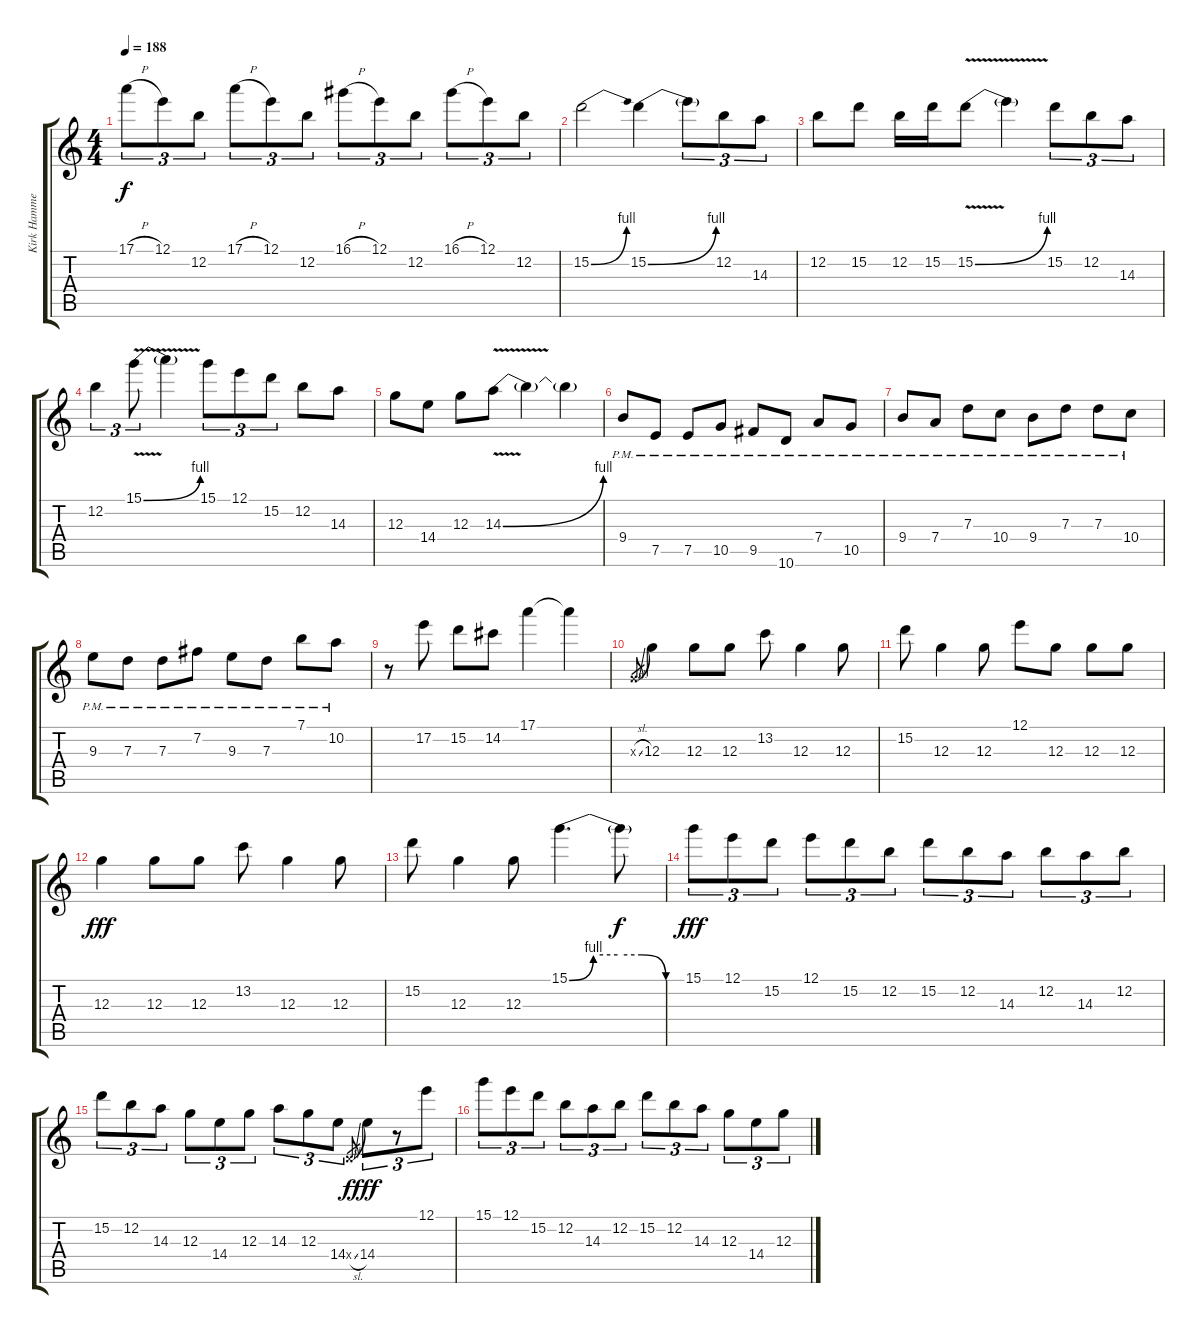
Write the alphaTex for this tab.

\track ("Kirk Hammett Lead" "Kirk Hamme") {instrument overdrivenguitar}
\staff {score tabs}
\tuning (E4 B3 G3 D3 A2 E2) {hide}
\ts (4 4)
\tempo 188
\clef g2
\ks c
17.1{h}.8{tu (3 2) dy f} 12.1.8{tu (3 2)} 12.2.8{tu (3 2)} 17.1{h}.8{tu (3 2)} 12.1.8{tu (3 2)} 12.2.8{tu (3 2)} 16.1{h}.8{tu (3 2)} 12.1.8{tu (3 2)} 12.2.8{tu (3 2)} 16.1{h}.8{tu (3 2)} 12.1.8{tu (3 2)} 12.2.8{tu (3 2)} |
15.2{be (bend 0 0 60 4)}.2 15.2{be (bend 0 0 60 4)}.4 15.2{t}.8{tu (3 2)} 12.2.8{tu (3 2)} 14.3.8{tu (3 2)} |
12.2.8 15.2.8 12.2.16 15.2.16 15.2{be (bend 0 0 60 4) v}.8 15.2{t}.4 15.2.8{tu (3 2)} 12.2.8{tu (3 2)} 14.3.8{tu (3 2)} |
12.2.4{tu (3 2)} 15.1{be (bend 0 0 60 4) v}.8{tu (3 2)} 15.1{t}.4 15.1.8{tu (3 2)} 12.1.8{tu (3 2)} 15.2.8{tu (3 2)} 12.2.8 14.3.8 |
12.3.8 14.4.8 12.3.8 14.3{be (bend 0 0 60 4) v}.8 14.3{t}.4 14.3{t}.4 |
9.4{pm}.8 7.5{pm}.8 7.5{pm}.8 10.5{pm}.8 9.5{pm}.8 10.6{pm}.8 7.4{pm}.8 10.5{pm}.8 |
9.4{pm}.8 7.4{pm}.8 7.3{pm}.8 10.4{pm}.8 9.4{pm}.8 7.3{pm}.8 7.3{pm}.8 10.4{pm}.8 |
9.3{pm}.8 7.3{pm}.8 7.3{pm}.8 7.2{pm}.8 9.3{pm}.8 7.3{pm}.8 7.1{pm}.8 10.2{pm}.8 |
r.8 17.2.8 15.2.8 14.2.8 17.1.4 17.1{t}.4 |
0.3{sl x}.8{gr} 12.3.4 12.3.8 12.3.8 13.2.8 12.3.4 12.3.8 |
15.2.8 12.3.4 12.3.8 12.1.8 12.3.8 12.3.8 12.3.8 |
12.3.4{dy fff} 12.3.8 12.3.8 13.2.8 12.3.4 12.3.8 |
15.2.8 12.3.4 12.3.8 15.1{be (custom 0 0 15 4 30 4 45 4 60 0)}.4{d} 15.1{t}.8{dy f} |
15.1.8{tu (3 2) dy fff} 12.1.8{tu (3 2)} 15.2.8{tu (3 2)} 12.1.8{tu (3 2)} 15.2.8{tu (3 2)} 12.2.8{tu (3 2)} 15.2.8{tu (3 2)} 12.2.8{tu (3 2)} 14.3.8{tu (3 2)} 12.2.8{tu (3 2)} 14.3.8{tu (3 2)} 12.2.8{tu (3 2)} |
15.2.8{tu (3 2)} 12.2.8{tu (3 2)} 14.3.8{tu (3 2)} 12.3.8{tu (3 2)} 14.4.8{tu (3 2)} 12.3.8{tu (3 2)} 14.3.8{tu (3 2)} 12.3.8{tu (3 2)} 14.4.8{tu (3 2)} 0.4{sl x}.8{gr dy f} 14.4.8{tu (3 2) dy fff} r.8{tu (3 2)} 12.1.8{tu (3 2)} |
15.1.8{tu (3 2)} 12.1.8{tu (3 2)} 15.2.8{tu (3 2)} 12.2.8{tu (3 2)} 14.3.8{tu (3 2)} 12.2.8{tu (3 2)} 15.2.8{tu (3 2)} 12.2.8{tu (3 2)} 14.3.8{tu (3 2)} 12.3.8{tu (3 2)} 14.4.8{tu (3 2)} 12.3.8{tu (3 2)}
